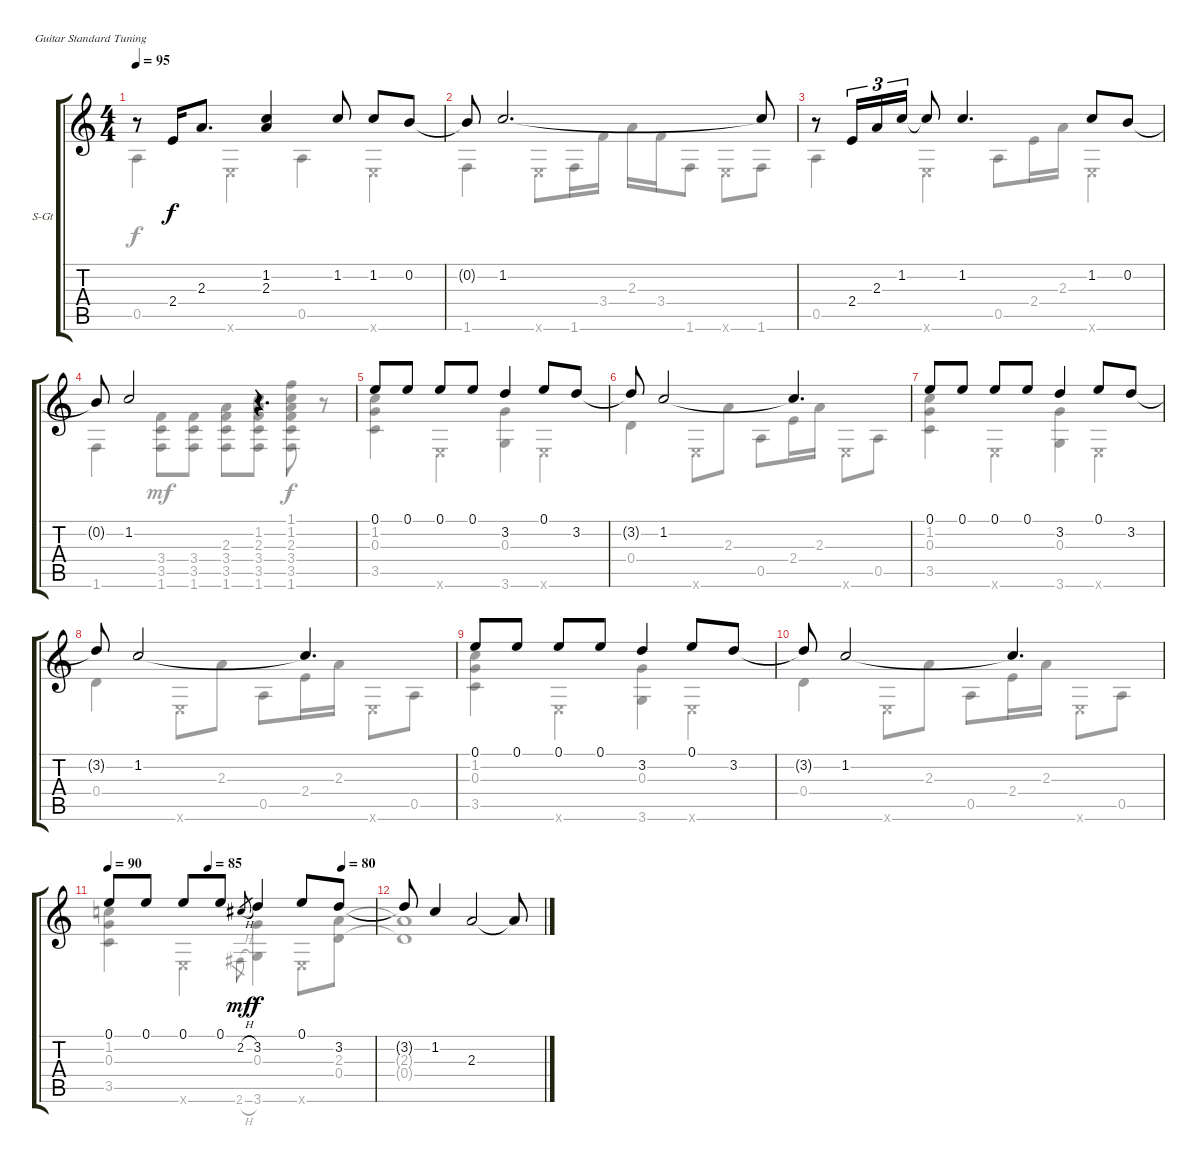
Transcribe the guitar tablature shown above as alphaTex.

\defaultSystemsLayout 4
\bracketExtendMode groupsimilarinstruments
\firstSystemTrackNameOrientation horizontal
\otherSystemsTrackNameOrientation horizontal
\track ("Steel Guitar" "S-Gt") {instrument acousticguitarsteel}
\staff {score tabs}
\tuning (E4 B3 G3 D3 A2 E2)
\voice
\ts (4 4)
\tempo 95
\clef g2
\scale
0.360277
\ks c
r.8{dy f} 2.4.16 2.3.8{d} (1.2 2.3).4 1.2.8 1.2.8 0.2.8 |
\scale
0.331929 0.2{t}.8 1.2.2{d} 1.2{t}.8 |
\scale
0.524039 r.8 2.4.16{tu (3 2)} 2.3.16{tu (3 2)} 1.2.16{tu (3 2)} 1.2{t}.8 1.2.4{d} 1.2.8 0.2.8 |
\scale
0.252381 0.2{t}.8 1.2.2 r.4{d} |
\scale
0.223702 0.1.8 0.1.8 0.1.8 0.1.8 3.2.4 0.1.8 3.2.8 |
3.2{t}.8 1.2.2 1.2{t}.4{d} |
0.1.8 0.1.8 0.1.8 0.1.8 3.2.4 0.1.8 3.2.8 |
3.2{t}.8 1.2.2 1.2{t}.4{d} |
0.1.8 0.1.8 0.1.8 0.1.8 3.2.4 0.1.8 3.2.8 |
3.2{t}.8 1.2.2 1.2{t}.4{d} |
\tempo 90
\tempo (85 0.375)
\tempo (80 0.875)
0.1.8 0.1.8 0.1.8 0.1.8 2.2{h}.8{gr dy mf} 3.2.4{dy f} 0.1.8 3.2.8 |
3.2{t}.8 1.2.4 2.3.2 2.3{t}.8
\voice
\clef g2
\ottava regular
\simile none
\scale
0.360277
\ks c
0.5.4{dy f} 0.6{x}.4 0.5.4 0.6{x}.4 |
\scale
0.331929 1.6.4 0.6{x}.8 1.6.16 3.4.16 2.3.16 3.4.16 1.6.8 0.6{x}.8 1.6.8 |
\scale
0.524039 0.5.4 0.6{x}.4 0.5.8 2.4.16 2.3.16 0.6{x}.4 |
\scale
0.252381 1.6.4 (1.6 3.5 3.4).8{dy mf} (1.6 3.5 3.4).8 (1.6 3.4 3.5 2.3).8 (3.5 1.6 3.4 2.3 1.2).8 (3.5 1.6 3.4 2.3 1.2 1.1).8{dy f} r.8 |
\scale
0.223702 (3.5 1.2 0.3).4 0.6{x}.4 (3.6 0.3).4 0.6{x}.4 |
0.4.4 0.6{x}.8 2.3.8 0.5.8 2.4.16 2.3.16 0.6{x}.8 0.5.8 |
(3.5 1.2 0.3).4 0.6{x}.4 (3.6 0.3).4 0.6{x}.4 |
0.4.4 0.6{x}.8 2.3.8 0.5.8 2.4.16 2.3.16 0.6{x}.8 0.5.8 |
(3.5 1.2 0.3).4 0.6{x}.4 (3.6 0.3).4 0.6{x}.4 |
0.4.4 0.6{x}.8 2.3.8 0.5.8 2.4.16 2.3.16 0.6{x}.8 0.5.8 |
(3.5 1.2 0.3).4 0.6{x}.4 2.6{h}.8{gr} (3.6 0.3).4 0.6{x}.8 (0.4 2.3).8 |
(0.4{t} 2.3{t}).1
